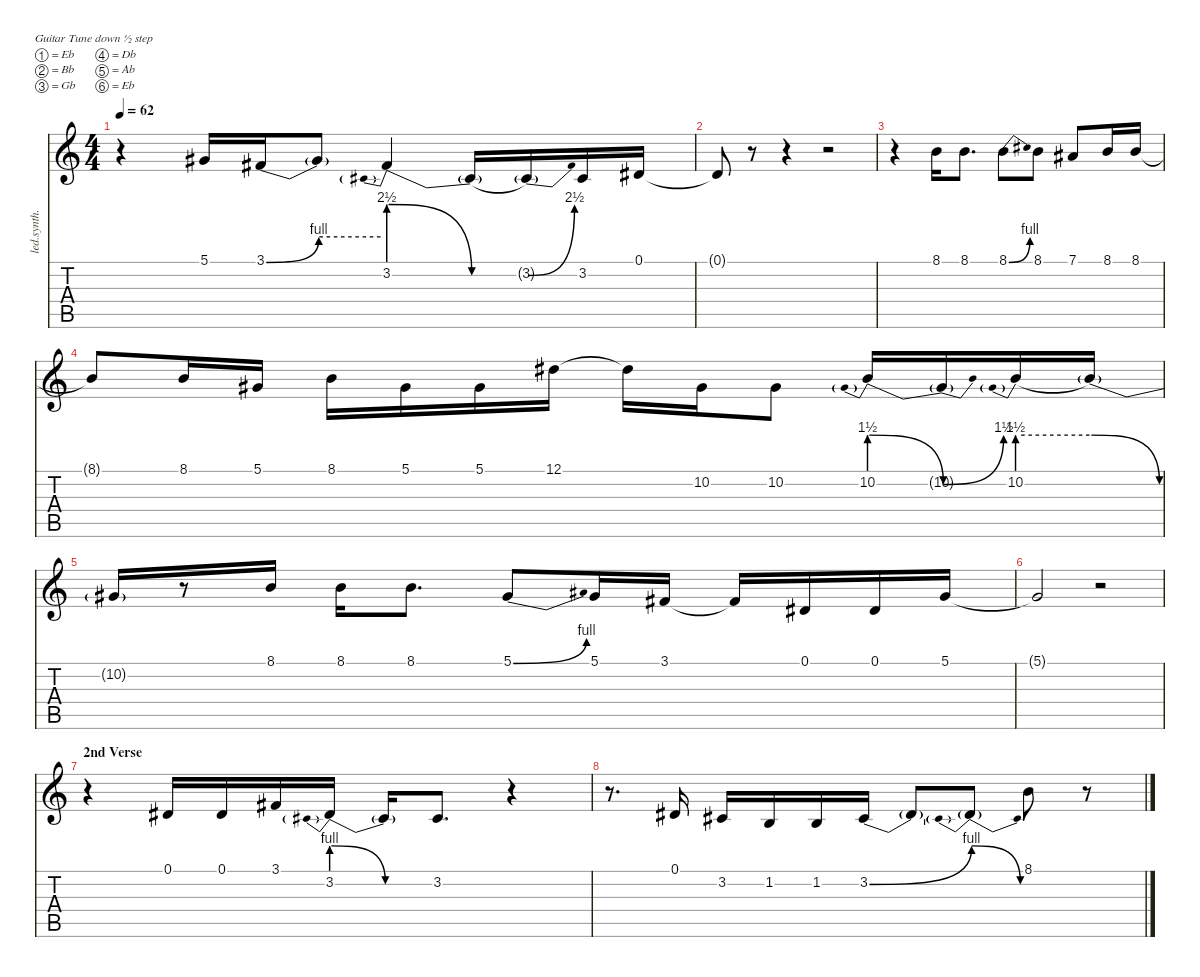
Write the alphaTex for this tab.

\defaultSystemsLayout 4
\hideDynamics
\bracketExtendMode nobrackets
\otherSystemsTrackNameOrientation horizontal
\track ("Voice 2" "led.synth.") {instrument lead2sawtooth}
\staff {score tabs}
\tuning (Eb4 Bb3 Gb3 Db3 Ab2 Eb2)
\ts (4 4)
\tempo 62
\clef g2
\ks c
r.4{dy mf} 5.1{acc #}.16 3.1{be (bend 0 0 60 4) acc #}.16 3.1{be (hold 0 4 60 4) t}.8{dy f} 3.2{be (prebendrelease 0 10 60 0)}.4{dy mf} 3.2{be (hold 0 0 60 0) t acc #}.16{dy f} 3.2{be (bend 0 0 60 10) t acc #}.16 3.2{acc #}.16{dy mf} 0.1{acc #}.16 |
0.1{t acc #}.8{dy f} r.8 r.4 r.2 |
r.4 8.1.16{dy mf} 8.1.8{d} 8.1{be (bend 0 0 4.999999799999999 4)}.8 8.1.8 7.1{acc #}.8 8.1.16 8.1.16 |
8.1{t}.8{dy f} 8.1.16{dy mf} 5.1{acc #}.16 8.1.16 5.1{acc #}.16 5.1{acc #}.16 12.1{acc #}.16 12.1{t acc #}.16{dy f} 10.2{acc #}.16{dy mf} 10.2{acc #}.8 10.2{be (prebendrelease 0 6 60 0)}.16 10.2{be (bend 0 0 60 6) t acc #}.16{dy f} 10.2{be (prebend 0 6 60 6)}.16{dy mf} 10.2{be (release 0 6 60 0) t}.16{dy f} |
10.2{be (hold 0 0 60 0) t acc #}.16 r.8 8.1.16{dy mf} 8.1.16 8.1.8{d} 5.1{be (bend 0 0 4.999999799999999 4) acc #}.8 5.1{acc #}.16 3.1{acc #}.16 3.1{t acc #}.16{dy f} 0.1{acc #}.16{dy mf} 0.1{acc #}.16 5.1{acc #}.16 |
5.1{t acc #}.2{dy f} r.2 |
\section ("" "2nd Verse")
r.4 0.1{acc #}.16{dy mf} 0.1{acc #}.16 3.1{acc #}.16 3.2{be (prebendrelease 0 4 60 0)}.16 3.2{be (hold 0 0 60 0) t acc #}.16{dy f} 3.2{acc #}.8{d dy mf} r.4 |
r.8{d} 0.1{acc #}.16 3.2{acc #}.16 1.2.16 1.2.16 3.2{be (bend 0 0 60 4) acc #}.16 3.2{t}.8{dy f} 3.2{be (prebendrelease 0 4 60 0) t}.8 8.1.8{dy p} r.8
